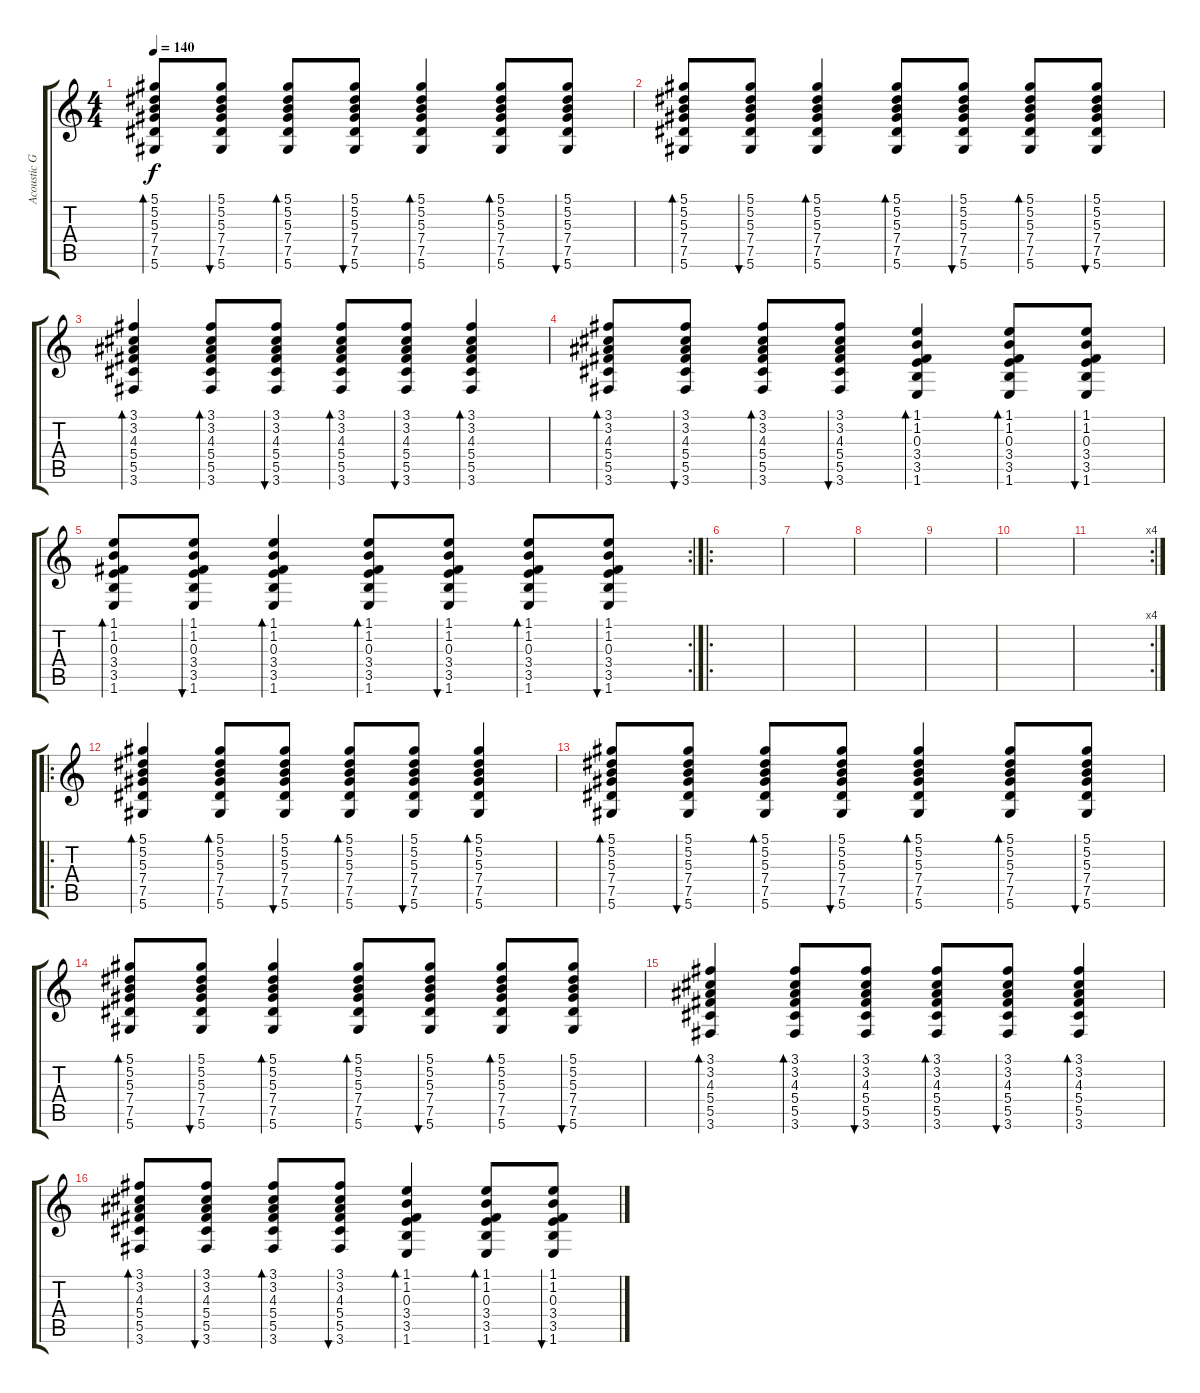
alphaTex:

\track ("Acoustic Guitar" "Acoustic G") {instrument acousticguitarsteel}
\staff {score tabs}
\tuning (Eb4 Bb3 Gb3 Db3 Ab2 Eb2) {hide}
\ts (4 4)
\tempo 140
\clef g2
\ks c
(5.1 5.2 5.3 7.4 7.5 5.6).8{bd 120 dy f} (5.1 5.2 5.3 7.4 7.5 5.6).8{bu 120} (5.1 5.2 5.3 7.4 7.5 5.6).8{bd 120} (5.1 5.2 5.3 7.4 7.5 5.6).8{bu 120} (5.1 5.2 5.3 7.4 7.5 5.6).4{bd 120} (5.1 5.2 5.3 7.4 7.5 5.6).8{bd 120} (5.1 5.2 5.3 7.4 7.5 5.6).8{bu 120} |
(5.1 5.2 5.3 7.4 7.5 5.6).8{bd 120} (5.1 5.2 5.3 7.4 7.5 5.6).8{bu 120} (5.1 5.2 5.3 7.4 7.5 5.6).4{bd 120} (5.1 5.2 5.3 7.4 7.5 5.6).8{bd 120} (5.1 5.2 5.3 7.4 7.5 5.6).8{bu 120} (5.1 5.2 5.3 7.4 7.5 5.6).8{bd 120} (5.1 5.2 5.3 7.4 7.5 5.6).8{bu 120} |
(3.1 3.2 4.3 5.4 5.5 3.6).4{bd 120} (3.1 3.2 4.3 5.4 5.5 3.6).8{bd 120} (3.1 3.2 4.3 5.4 5.5 3.6).8{bu 120} (3.1 3.2 4.3 5.4 5.5 3.6).8{bd 120} (3.1 3.2 4.3 5.4 5.5 3.6).8{bu 120} (3.1 3.2 4.3 5.4 5.5 3.6).4{bd 120} |
(3.1 3.2 4.3 5.4 5.5 3.6).8{bd 120} (3.1 3.2 4.3 5.4 5.5 3.6).8{bu 120} (3.1 3.2 4.3 5.4 5.5 3.6).8{bd 120} (3.1 3.2 4.3 5.4 5.5 3.6).8{bu 120} (1.1 1.2 0.3 3.4 3.5 1.6).4{bd 120} (1.1 1.2 0.3 3.4 3.5 1.6).8{bd 120} (1.1 1.2 0.3 3.4 3.5 1.6).8{bu 120} |
\rc 2
(1.1 1.2 0.3 3.4 3.5 1.6).8{bd 120} (1.1 1.2 0.3 3.4 3.5 1.6).8{bu 120} (1.1 1.2 0.3 3.4 3.5 1.6).4{bd 120} (1.1 1.2 0.3 3.4 3.5 1.6).8{bd 120} (1.1 1.2 0.3 3.4 3.5 1.6).8{bu 120} (1.1 1.2 0.3 3.4 3.5 1.6).8{bd 120} (1.1 1.2 0.3 3.4 3.5 1.6).8{bu 120} |
\ro
|
|
|
|
|
\rc 4
|
\ro
(5.1 5.2 5.3 7.4 7.5 5.6).4{bd 120 volume 9 instrument acousticguitarsteel} (5.1 5.2 5.3 7.4 7.5 5.6).8{bd 120} (5.1 5.2 5.3 7.4 7.5 5.6).8{bu 120} (5.1 5.2 5.3 7.4 7.5 5.6).8{bd 120} (5.1 5.2 5.3 7.4 7.5 5.6).8{bu 120} (5.1 5.2 5.3 7.4 7.5 5.6).4{bd 120} |
(5.1 5.2 5.3 7.4 7.5 5.6).8{bd 120} (5.1 5.2 5.3 7.4 7.5 5.6).8{bu 120} (5.1 5.2 5.3 7.4 7.5 5.6).8{bd 120} (5.1 5.2 5.3 7.4 7.5 5.6).8{bu 120} (5.1 5.2 5.3 7.4 7.5 5.6).4{bd 120} (5.1 5.2 5.3 7.4 7.5 5.6).8{bd 120} (5.1 5.2 5.3 7.4 7.5 5.6).8{bu 120} |
(5.1 5.2 5.3 7.4 7.5 5.6).8{bd 120} (5.1 5.2 5.3 7.4 7.5 5.6).8{bu 120} (5.1 5.2 5.3 7.4 7.5 5.6).4{bd 120} (5.1 5.2 5.3 7.4 7.5 5.6).8{bd 120} (5.1 5.2 5.3 7.4 7.5 5.6).8{bu 120} (5.1 5.2 5.3 7.4 7.5 5.6).8{bd 120} (5.1 5.2 5.3 7.4 7.5 5.6).8{bu 120} |
(3.1 3.2 4.3 5.4 5.5 3.6).4{bd 120} (3.1 3.2 4.3 5.4 5.5 3.6).8{bd 120} (3.1 3.2 4.3 5.4 5.5 3.6).8{bu 120} (3.1 3.2 4.3 5.4 5.5 3.6).8{bd 120} (3.1 3.2 4.3 5.4 5.5 3.6).8{bu 120} (3.1 3.2 4.3 5.4 5.5 3.6).4{bd 120} |
(3.1 3.2 4.3 5.4 5.5 3.6).8{bd 120} (3.1 3.2 4.3 5.4 5.5 3.6).8{bu 120} (3.1 3.2 4.3 5.4 5.5 3.6).8{bd 120} (3.1 3.2 4.3 5.4 5.5 3.6).8{bu 120} (1.1 1.2 0.3 3.4 3.5 1.6).4{bd 120} (1.1 1.2 0.3 3.4 3.5 1.6).8{bd 120} (1.1 1.2 0.3 3.4 3.5 1.6).8{bu 120}
